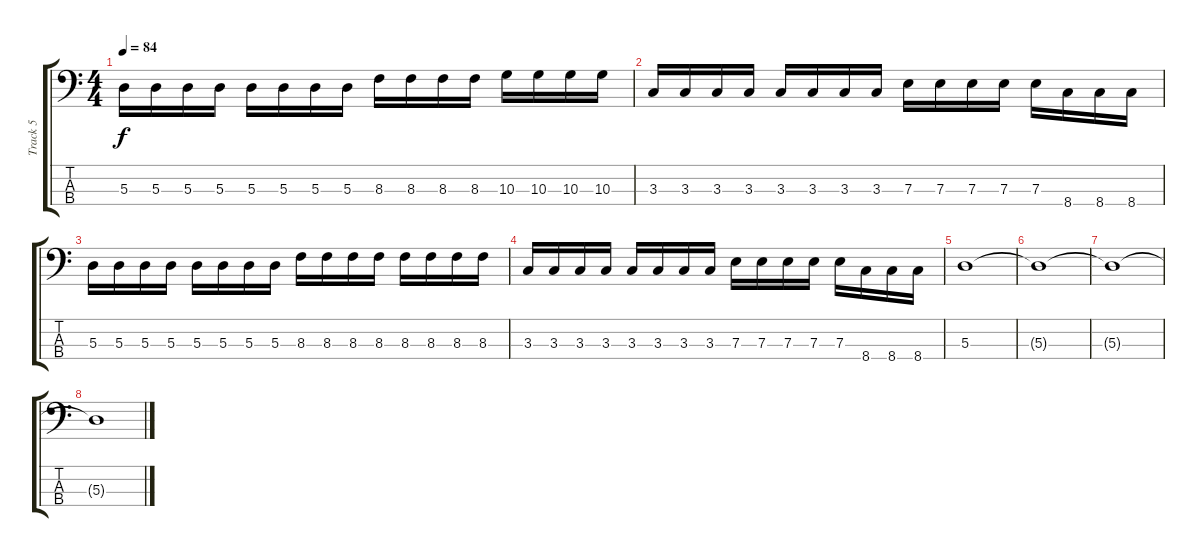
\track ("Track 5" "Track 5") {instrument electricbassfinger}
\staff {score tabs}
\tuning (G2 D2 A1 E1) {hide}
\ts (4 4)
\tempo 84
\clef f4
\ks c
5.3.16{dy f} 5.3.16 5.3.16 5.3.16 5.3.16 5.3.16 5.3.16 5.3.16 8.3.16 8.3.16 8.3.16 8.3.16 10.3.16 10.3.16 10.3.16 10.3.16 |
3.3.16 3.3.16 3.3.16 3.3.16 3.3.16 3.3.16 3.3.16 3.3.16 7.3.16 7.3.16 7.3.16 7.3.16 7.3.16 8.4.16 8.4.16 8.4.16 |
5.3.16 5.3.16 5.3.16 5.3.16 5.3.16 5.3.16 5.3.16 5.3.16 8.3.16 8.3.16 8.3.16 8.3.16 8.3.16 8.3.16 8.3.16 8.3.16 |
3.3.16 3.3.16 3.3.16 3.3.16 3.3.16 3.3.16 3.3.16 3.3.16 7.3.16 7.3.16 7.3.16 7.3.16 7.3.16 8.4.16 8.4.16 8.4.16 |
5.3.1 |
5.3{t}.1 |
5.3{t}.1 |
5.3{t}.1
